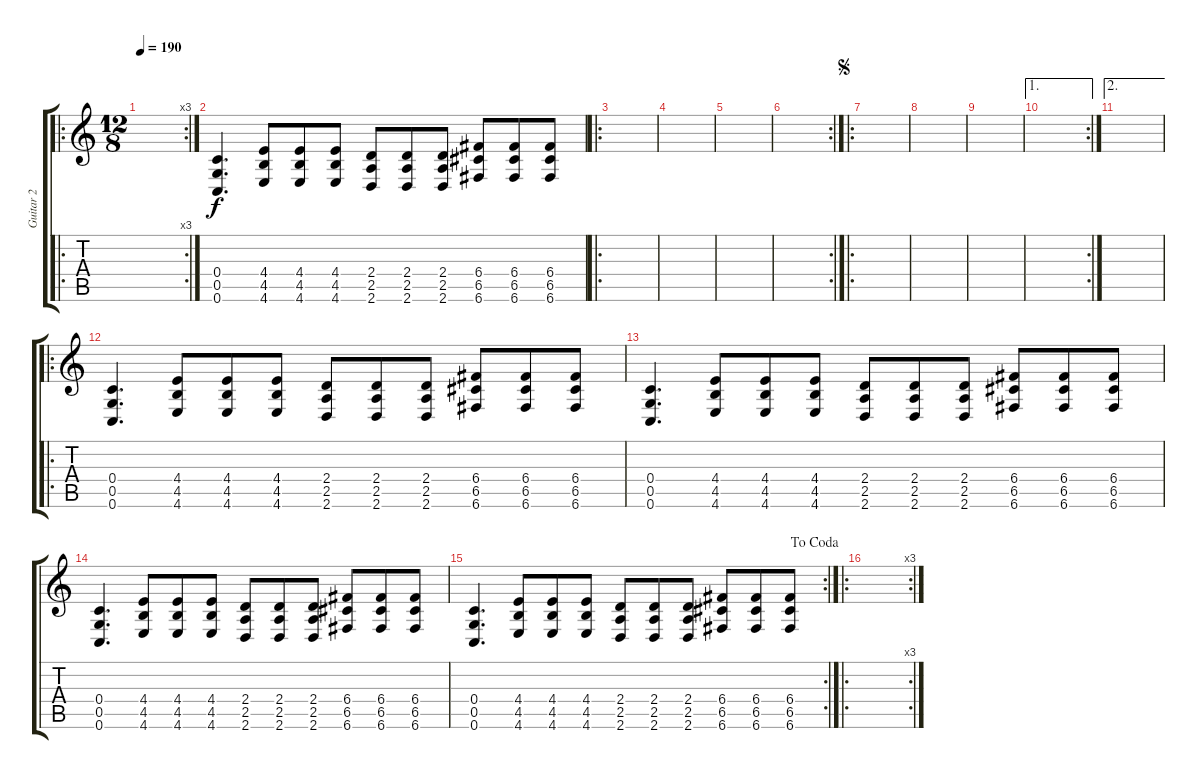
\track ("Guitar 2" "Guitar 2") {instrument distortionguitar}
\staff {score tabs}
\tuning (E4 C4 G3 C3 G2 C2) {hide}
\ro
\rc 3
\ts (12 8)
\tempo 190
\clef g2
\ks c
|
(0.4 0.5 0.6).4{d} (4.4 4.5 4.6).8 (4.4 4.5 4.6).8 (4.4 4.5 4.6).8 (2.4 2.5 2.6).8 (2.4 2.5 2.6).8 (2.4 2.5 2.6).8 (6.4 6.5 6.6).8 (6.4 6.5 6.6).8 (6.4 6.5 6.6).8 |
\ro
|
|
|
\rc 2
|
\ro
\jump segno
|
|
|
\ae 1
\rc 2
|
\ae 2
|
\ro
(0.4 0.5 0.6).4{d} (4.4 4.5 4.6).8 (4.4 4.5 4.6).8 (4.4 4.5 4.6).8 (2.4 2.5 2.6).8 (2.4 2.5 2.6).8 (2.4 2.5 2.6).8 (6.4 6.5 6.6).8 (6.4 6.5 6.6).8 (6.4 6.5 6.6).8 |
(0.4 0.5 0.6).4{d} (4.4 4.5 4.6).8 (4.4 4.5 4.6).8 (4.4 4.5 4.6).8 (2.4 2.5 2.6).8 (2.4 2.5 2.6).8 (2.4 2.5 2.6).8 (6.4 6.5 6.6).8 (6.4 6.5 6.6).8 (6.4 6.5 6.6).8 |
(0.4 0.5 0.6).4{d} (4.4 4.5 4.6).8 (4.4 4.5 4.6).8 (4.4 4.5 4.6).8 (2.4 2.5 2.6).8 (2.4 2.5 2.6).8 (2.4 2.5 2.6).8 (6.4 6.5 6.6).8 (6.4 6.5 6.6).8 (6.4 6.5 6.6).8 |
\rc 2
\jump dacoda
(0.4 0.5 0.6).4{d} (4.4 4.5 4.6).8 (4.4 4.5 4.6).8 (4.4 4.5 4.6).8 (2.4 2.5 2.6).8 (2.4 2.5 2.6).8 (2.4 2.5 2.6).8 (6.4 6.5 6.6).8 (6.4 6.5 6.6).8 (6.4 6.5 6.6).8 |
\ro
\rc 3
